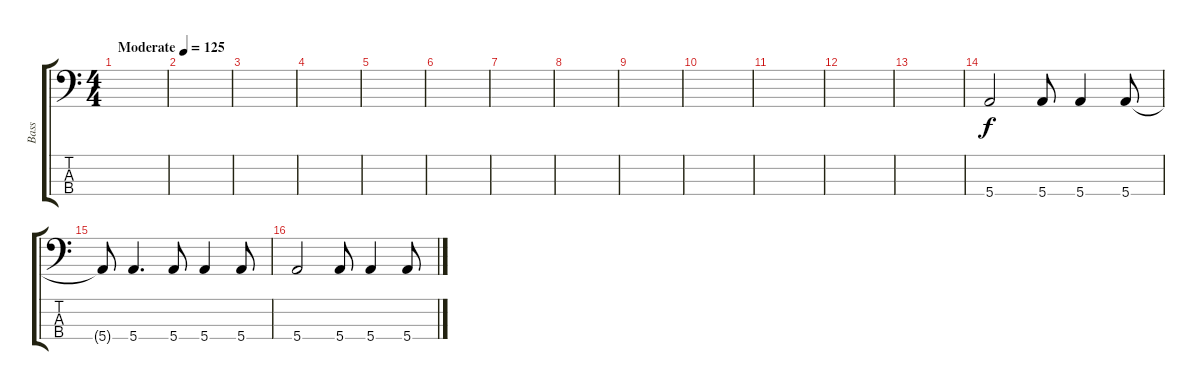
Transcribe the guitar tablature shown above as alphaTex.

\track ("Bass" "Bass") {instrument electricbassfinger}
\staff {score tabs}
\tuning (G2 D2 A1 E1) {hide}
\ts (4 4)
\tempo (125 "Moderate")
\clef f4
\ks c
|
|
|
|
|
|
|
|
|
|
|
|
|
5.4.2 5.4.8 5.4.4 5.4.8 |
5.4{t}.8 5.4.4{d} 5.4.8 5.4.4 5.4.8 |
5.4.2 5.4.8 5.4.4 5.4.8
